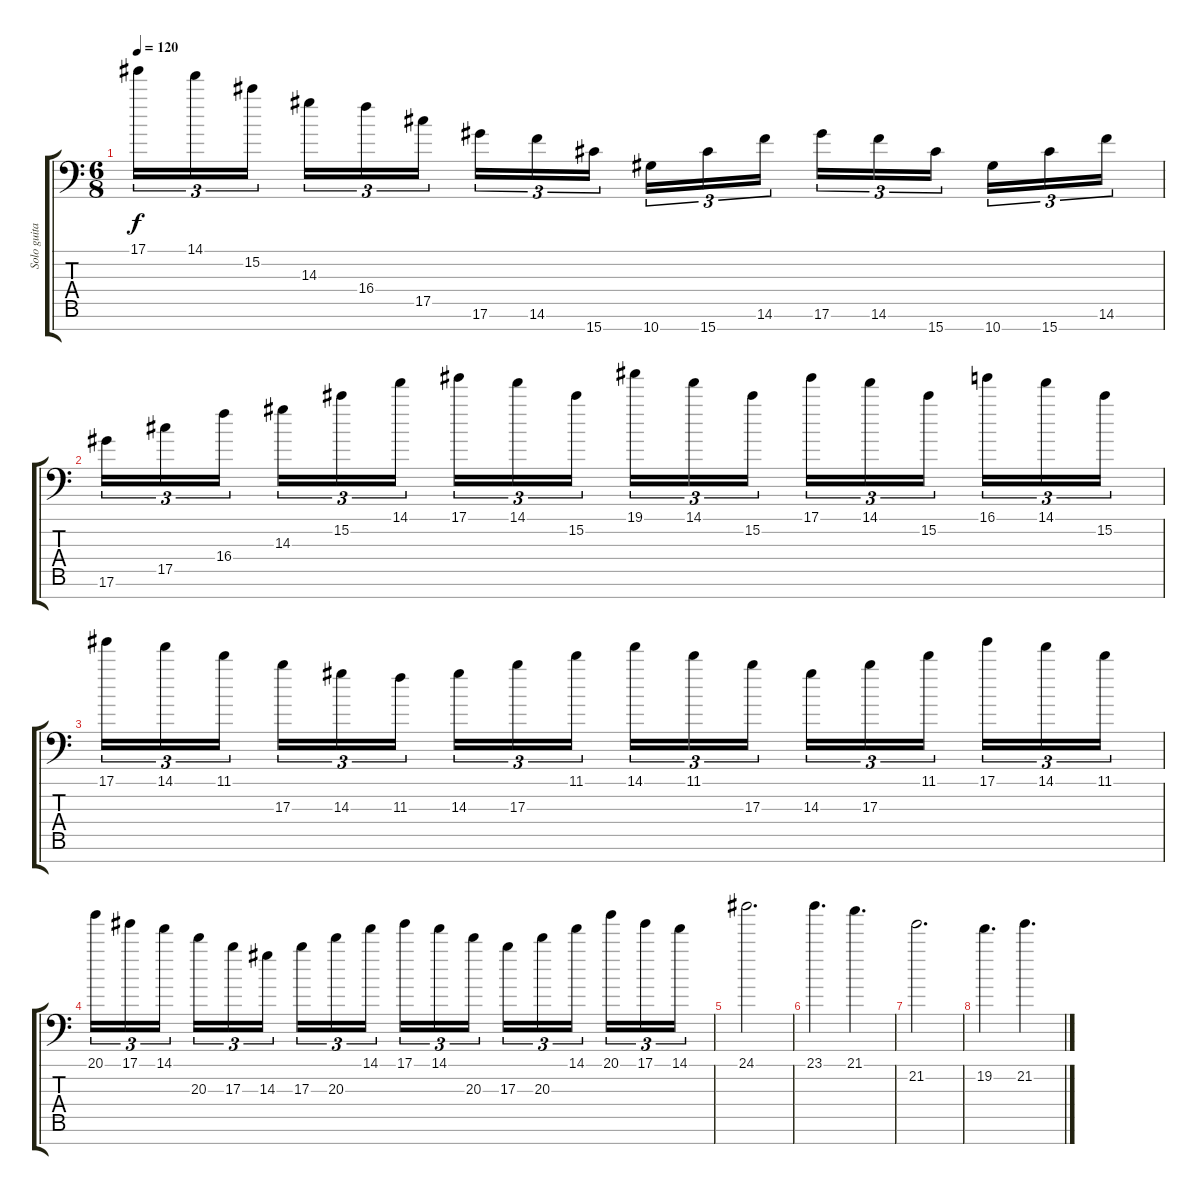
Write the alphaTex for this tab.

\track ("Solo guitar" "Solo guita") {instrument distortionguitar}
\staff {score tabs}
\tuning (Eb4 Bb3 Gb3 Db3 Ab2 Eb2 Bb1) {hide}
\ts (6 8)
\tempo 120
\clef f4
\ks c
17.1.16{tu (3 2) dy f} 14.1.16{tu (3 2)} 15.2.16{tu (3 2) beam splitsecondary} 14.3.16{tu (3 2)} 16.4.16{tu (3 2)} 17.5.16{tu (3 2) beam splitsecondary} 17.6.16{tu (3 2)} 14.6.16{tu (3 2)} 15.7.16{tu (3 2)} 10.7.16{tu (3 2)} 15.7.16{tu (3 2)} 14.6.16{tu (3 2) beam splitsecondary} 17.6.16{tu (3 2)} 14.6.16{tu (3 2)} 15.7.16{tu (3 2) beam splitsecondary} 10.7.16{tu (3 2)} 15.7.16{tu (3 2)} 14.6.16{tu (3 2)} |
17.6.16{tu (3 2)} 17.5.16{tu (3 2)} 16.4.16{tu (3 2) beam splitsecondary} 14.3.16{tu (3 2)} 15.2.16{tu (3 2)} 14.1.16{tu (3 2) beam splitsecondary} 17.1.16{tu (3 2)} 14.1.16{tu (3 2)} 15.2.16{tu (3 2)} 19.1.16{tu (3 2)} 14.1.16{tu (3 2)} 15.2.16{tu (3 2) beam splitsecondary} 17.1.16{tu (3 2)} 14.1.16{tu (3 2)} 15.2.16{tu (3 2) beam splitsecondary} 16.1.16{tu (3 2)} 14.1.16{tu (3 2)} 15.2.16{tu (3 2)} |
17.1.16{tu (3 2)} 14.1.16{tu (3 2)} 11.1.16{tu (3 2) beam splitsecondary} 17.3.16{tu (3 2)} 14.3.16{tu (3 2)} 11.3.16{tu (3 2) beam splitsecondary} 14.3.16{tu (3 2)} 17.3.16{tu (3 2)} 11.1.16{tu (3 2)} 14.1.16{tu (3 2)} 11.1.16{tu (3 2)} 17.3.16{tu (3 2) beam splitsecondary} 14.3.16{tu (3 2)} 17.3.16{tu (3 2)} 11.1.16{tu (3 2) beam splitsecondary} 17.1.16{tu (3 2)} 14.1.16{tu (3 2)} 11.1.16{tu (3 2)} |
20.1.16{tu (3 2)} 17.1.16{tu (3 2)} 14.1.16{tu (3 2) beam splitsecondary} 20.3.16{tu (3 2)} 17.3.16{tu (3 2)} 14.3.16{tu (3 2) beam splitsecondary} 17.3.16{tu (3 2)} 20.3.16{tu (3 2)} 14.1.16{tu (3 2)} 17.1.16{tu (3 2)} 14.1.16{tu (3 2)} 20.3.16{tu (3 2) beam splitsecondary} 17.3.16{tu (3 2)} 20.3.16{tu (3 2)} 14.1.16{tu (3 2) beam splitsecondary} 20.1.16{tu (3 2)} 17.1.16{tu (3 2)} 14.1.16{tu (3 2)} |
24.1.2{d} |
23.1.4{d} 21.1.4{d} |
21.2.2{d} |
19.2.4{d} 21.2.4{d}
